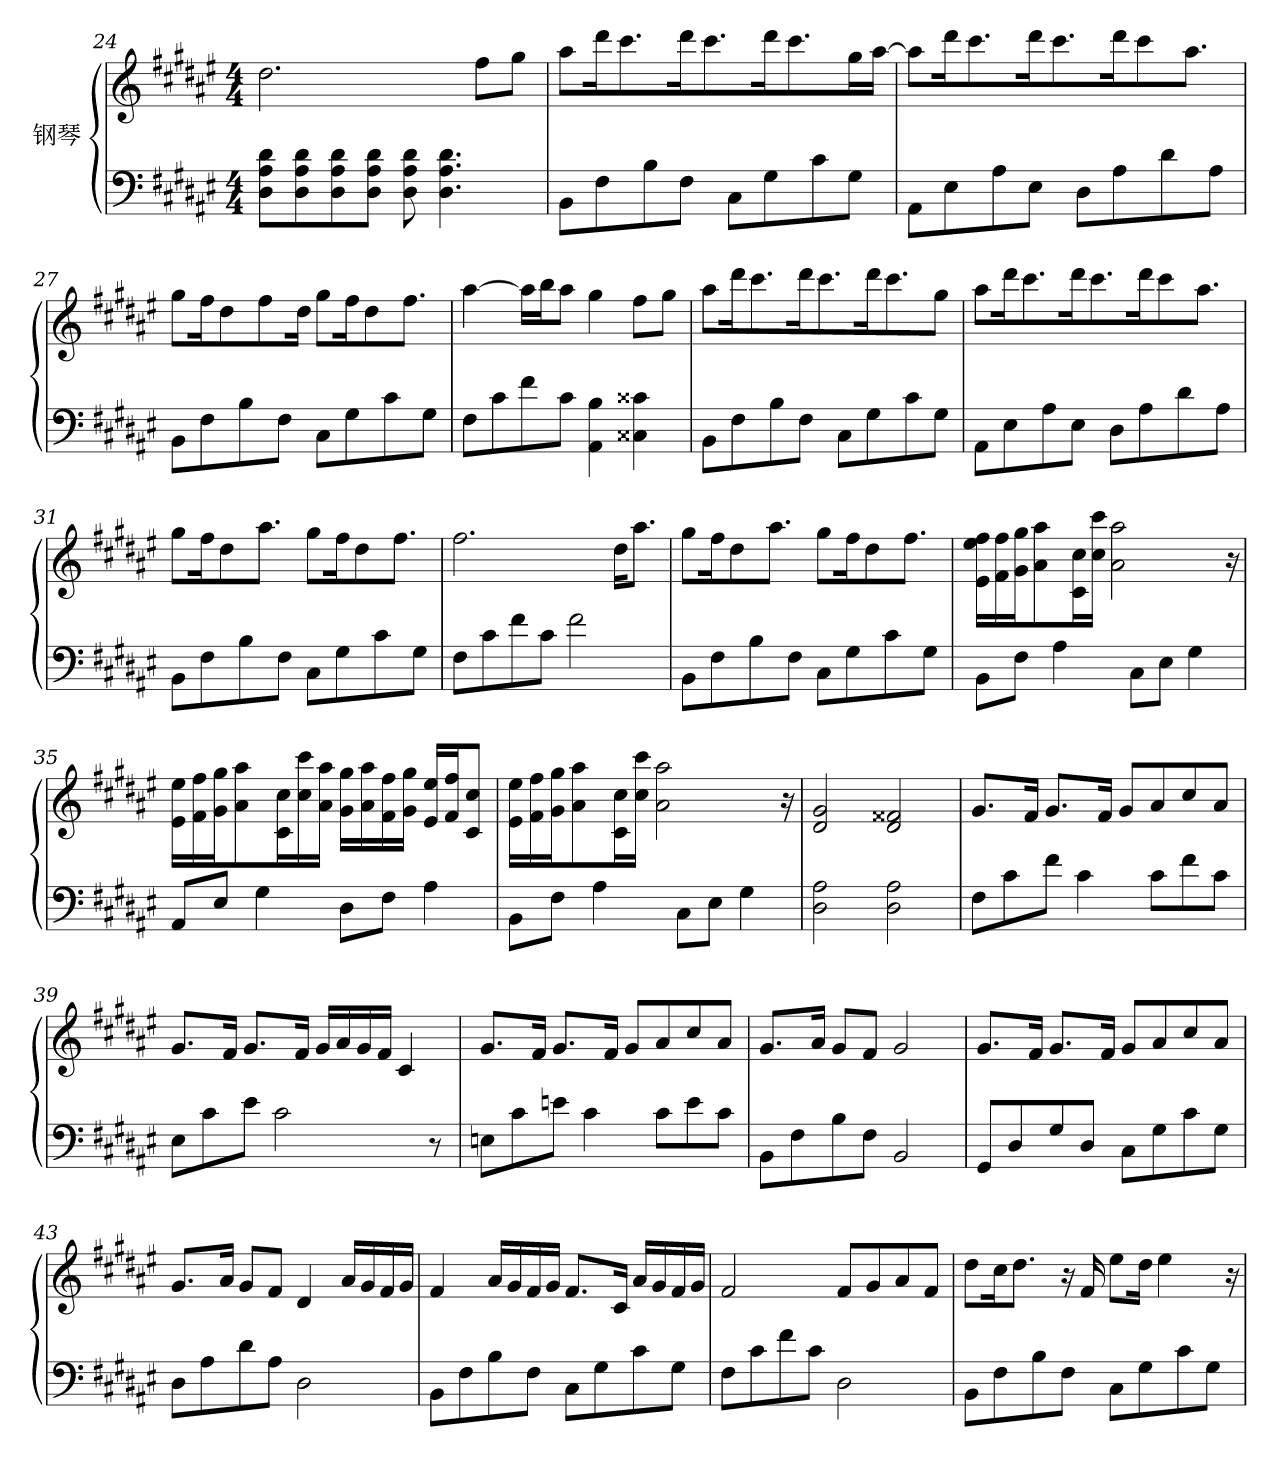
**kern	**kern
*part1	*part1
*staff2	*staff1
*I"钢琴	*
!!LO:LB:g=z
*clefF4	*clefG2
*k[f#c#g#d#a#e#]	*k[f#c#g#d#a#e#]
*M4/4	*M4/4
=24	=24
8D#\ 8A#\ 8d#\L	2.dd#\
8D#\ 8A#\ 8d#\	.
8D#\ 8A#\ 8d#\	.
8D#\ 8A#\ 8d#\J	.
8D#\ 8A#\ 8d#\	.
4.D#\ 4.A#\ 4.d#\	.
.	8ff#\L
.	8gg#\J
=25	=25
8BB\L	8aa#\L
8F#\	16ddd#\K
.	8.ccc#\
8B\	.
8F#\J	16ddd#\K
.	8.ccc#\
8C#\L	.
8G#\	16ddd#\K
.	8.ccc#\
8c#\	.
8G#\J	16gg#\L
.	[16aa#\JJ
=26	=26
8AA#\L	8aa#\L]
8E#\	16ddd#\K
.	8.ccc#\
8A#\	.
8E#\J	16ddd#\K
.	8.ccc#\
8D#\L	.
8A#\	16ddd#\K
.	8ccc#\
8d#\	.
.	8.aa#\J
8A#\J	.
!!LO:LB:g=z
=27	=27
8BB\L	8gg#\L
8F#\	16ff#\K
.	8dd#\
8B\	.
.	8ff#\
8F#\J	.
.	16dd#\Jk
8C#\L	8gg#\L
8G#\	16ff#\K
.	8dd#\
8c#\	.
.	8.ff#\J
8G#\J	.
=28	=28
8F#\L	[4aa#\
8c#\	.
8f#\	16aa#\LL]
.	16bb\J
8c#\J	8aa#\J
4AA#\ 4B\	4gg#\
4C##X\ 4c##X\	8ff#\L
.	8gg#\J
=29	=29
8BB\L	8aa#\L
8F#\	16ddd#\K
.	8.ccc#\
8B\	.
8F#\J	16ddd#\K
.	8.ccc#\
8C#\L	.
8G#\	16ddd#\K
.	8.ccc#\
8c#\	.
8G#\J	8gg#\J
!!LO:LB:g=z
=30	=30
8AA#\L	8aa#\L
8E#\	16ddd#\K
.	8.ccc#\
8A#\	.
8E#\J	16ddd#\K
.	8.ccc#\
8D#\L	.
8A#\	16ddd#\K
.	8ccc#\
8d#\	.
.	8.aa#\J
8A#\J	.
=31	=31
8BB\L	8gg#\L
8F#\	16ff#\K
.	8dd#\
8B\	.
.	8.aa#\J
8F#\J	.
8C#\L	8gg#\L
8G#\	16ff#\K
.	8dd#\
8c#\	.
.	8.ff#\J
8G#\J	.
=32	=32
8F#\L	2.ff#\
8c#\	.
8f#\	.
8c#\J	.
2f#\	.
.	16dd#\KL
.	8.aa#\J
!!LO:LB:g=z
=33	=33
8BB\L	8gg#\L
8F#\	16ff#\K
.	8dd#\
8B\	.
.	8.aa#\J
8F#\J	.
8C#\L	8gg#\L
8G#\	16ff#\K
.	8dd#\
8c#\	.
.	8.ff#\J
8G#\J	.
=34	=34
8BB\L	16e#\ 16ee#\ 16ff#\LL
.	16f#\ 16ff#\
8F#\J	16g#\ 16gg#\J
.	8a#\ 8aa#\
4A#\	.
.	16c#\ 16cc#\L
.	16cc#\ 16ccc#\JJ
.	2a#\ 2aa#\
8C#\L	.
8E#\J	.
4G#\	.
.	16r
=35	=35
8AA#/L	16e#\ 16ee#\LL
.	16f#\ 16ff#\
8E#/J	16g#\ 16gg#\J
.	8a#\ 8aa#\
4G#\	.
.	16c#\ 16cc#\L
.	16cc#\ 16ccc#\
.	16a#\ 16aa#\JJ
8D#\L	16g#\ 16gg#\LL
.	16a#\ 16aa#\
8F#\J	16f#\ 16ff#\
.	16g#\ 16gg#\JJ
4A#\	16e#/ 16ee#/LL
.	16f#/ 16ff#/J
.	8c#/ 8cc#/J
!!LO:PB:g=z
=36	=36
8BB\L	16e#\ 16ee#\LL
.	16f#\ 16ff#\
8F#\J	16g#\ 16gg#\J
.	8a#\ 8aa#\
4A#\	.
.	16c#\ 16cc#\L
.	16cc#\ 16ccc#\JJ
.	2a#\ 2aa#\
8C#\L	.
8E#\J	.
4G#\	.
.	16r
=37	=37
2D#\ 2A#\	2d#/ 2g#/
2D#\ 2A#\	2d#/ 2f##X/
=38	=38
8F#\L	8.g#/L
8c#\	.
.	16f#/Jk
8f#\J	8.g#/L
4c#\	.
.	16f#/Jk
.	8g#/L
8c#\L	8a#/
8f#\	8cc#/
8c#\J	8a#/J
=39	=39
8E#\L	8.g#/L
8c#\	.
.	16f#/Jk
8e#\J	8.g#/L
2c#\	.
.	16f#/Jk
.	16g#/LL
.	16a#/
.	16g#/
.	16f#/JJ
.	4c#/
8r	.
!!LO:LB:g=z
=40	=40
8En\L	8.g#/L
8c#\	.
.	16f#/Jk
8en\J	8.g#/L
4c#\	.
.	16f#/Jk
.	8g#/L
8c#\L	8a#/
8e\	8cc#/
8c#\J	8a#/J
=41	=41
8BB\L	8.g#/L
8F#\	.
.	16a#/Jk
8B\	8g#/L
8F#\J	8f#/J
2BB/	2g#/
=42	=42
8GG#/L	8.g#/L
8D#/	.
.	16f#/Jk
8G#/	8.g#/L
8D#/J	.
.	16f#/Jk
8C#\L	8g#/L
8G#\	8a#/
8c#\	8cc#/
8G#\J	8a#/J
=43	=43
8D#\L	8.g#/L
8A#\	.
.	16a#/Jk
8d#\	8g#/L
8A#\J	8f#/J
2D#\	4d#/
.	16a#/LL
.	16g#/
.	16f#/
.	16g#/JJ
!!LO:LB:g=z
=44	=44
8BB\L	4f#/
8F#\	.
8B\	16a#/LL
.	16g#/
8F#\J	16f#/
.	16g#/JJ
8C#\L	8.f#/L
8G#\	.
.	16c#/Jk
8c#\	16a#/LL
.	16g#/
8G#\J	16f#/
.	16g#/JJ
=45	=45
8F#\L	2f#/
8c#\	.
8f#\	.
8c#\J	.
2D#\	8f#/L
.	8g#/
.	8a#/
.	8f#/J
=46	=46
8BB\L	8dd#\L
8F#\	16cc#\K
.	8.dd#\J
8B\	.
8F#\J	16r
.	16f#/
8C#\L	8ee#\L
8G#\	16dd#\Jk
.	4ee#\
8c#\	.
8G#\J	.
.	16r
=	=
*-	*-
